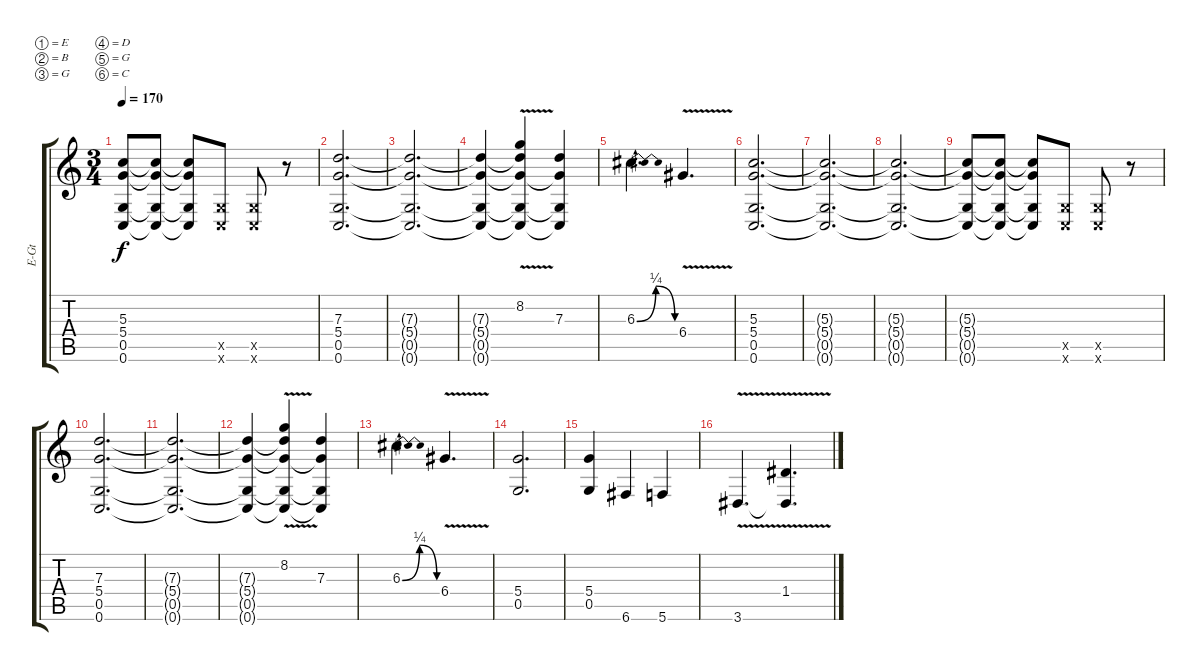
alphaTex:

\bracketExtendMode groupsimilarinstruments
\otherSystemsTrackNameOrientation horizontal
\track ("Electric Guitar 1" "E-Gt") {instrument distortionguitar}
\staff {score tabs}
\tuning (E4 B3 G3 D3 G2 C2)
\ts (3 4)
\tempo 170
\clef g2
\ks c
(0.5{t} 0.6{t} 5.4{t} 5.3{t}).8{dy f beam Up} (0.6{t} 0.5{t} 5.4{t} 5.3{t}).8{beam Up} (0.6{t} 0.5{t} 5.4{t} 5.3{t}).8{beam Up} (0.5{x} 0.6{x}).8{beam Up} (0.6{x} 0.5{x}).8{beam Up} r.8{beam Up} |
(0.5 0.6 5.4 7.3).2{d beam Up} |
(0.6{t} 0.5{t} 5.4{t} 7.3{t}).2{d beam Up} |
(7.3{t} 5.4{t} 0.5{t} 0.6{t}).4{beam Up} (8.2{v} 0.6{t} 0.5{t} 5.4{t} 7.3{t}).4{beam Up} (7.3 5.4{t} 0.5{t} 0.6{t}).4{beam Up} |
6.3{be (bendrelease 0 0 23.4 1 34.8 1 43.199999999999996 0) acc #}.4{d beam Down} 6.4{v acc #}.4{d beam Up} |
(0.6 0.5 5.4 5.3).2{d beam Up} |
(0.6{t} 0.5{t} 5.4{t} 5.3{t}).2{d beam Up} |
(5.3{t} 5.4{t} 0.5{t} 0.6{t}).2{d beam Up} |
(0.5{t} 0.6{t} 5.4{t} 5.3{t}).8{beam Up} (0.6{t} 0.5{t} 5.4{t} 5.3{t}).8{beam Up} (0.6{t} 0.5{t} 5.4{t} 5.3{t}).8{beam Up} (0.5{x} 0.6{x}).8{beam Up} (0.6{x} 0.5{x}).8{beam Up} r.8{beam Up} |
(0.5 0.6 5.4 7.3).2{d beam Up} |
(0.6{t} 0.5{t} 5.4{t} 7.3{t}).2{d beam Up} |
(7.3{t} 5.4{t} 0.5{t} 0.6{t}).4{beam Up} (8.2{v} 0.6{t} 0.5{t} 5.4{t} 7.3{t}).4{beam Up} (7.3 5.4{t} 0.5{t} 0.6{t}).4{beam Up} |
6.3{be (bendrelease 0 0 23.4 1 34.8 1 43.199999999999996 0) acc #}.4{d beam Down} 6.4{v acc #}.4{d beam Up} |
(0.5 5.4).2{d beam Up} |
(0.5 5.4).4{beam Up} 6.6{acc #}.4{beam Up} 5.6.4{beam Up} |
3.6{v acc #}.4{d beam Up} (1.4{acc #} 3.6{v t acc #}).4{d beam Up}
